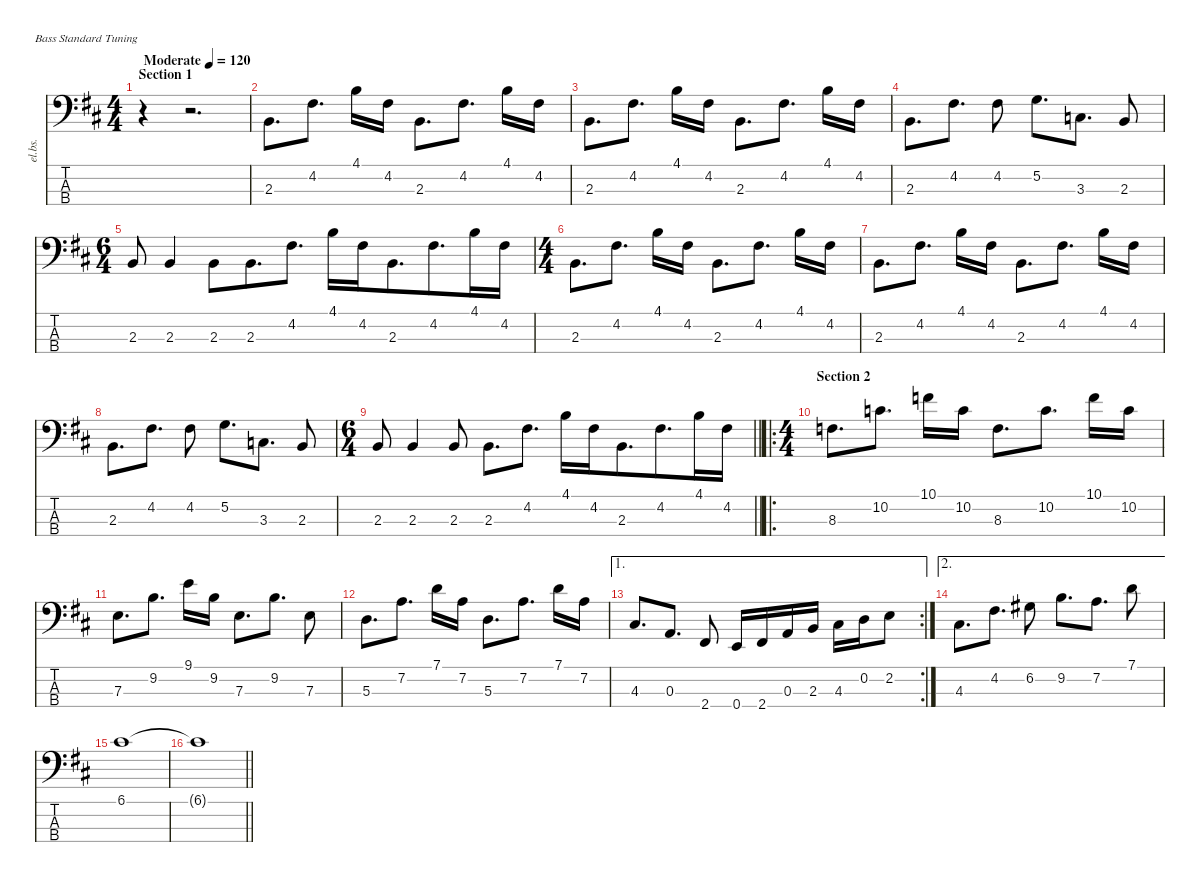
\defaultSystemsLayout 4
\hideDynamics
\bracketExtendMode nobrackets
\otherSystemsTrackNameOrientation horizontal
\track ("Bass" "el.bs.") {instrument electricbassfinger}
\staff {score tabs}
\tuning (G2 D2 A1 E1)
\ts (4 4)
\beaming (8 2 2 2 2)
\section ("" "Section 1")
\tempo (120 "Moderate")
\clef f4
\ks d
r.4{dy f instrument electricbassfinger} r.2{d} |
2.3{acc forcenatural}.8{d} 4.2{acc #}.8{d} 4.1{acc forcenatural}.16 4.2{acc #}.16 2.3{acc forcenatural}.8{d} 4.2{acc #}.8{d} 4.1{acc forcenatural}.16 4.2{acc #}.16 |
2.3{acc forcenatural}.8{d} 4.2{acc #}.8{d} 4.1{acc forcenatural}.16 4.2{acc #}.16 2.3{acc forcenatural}.8{d} 4.2{acc #}.8{d} 4.1{acc forcenatural}.16 4.2{acc #}.16 |
2.3{acc forcenatural}.8{d} 4.2{acc #}.8{d} 4.2{acc #}.8 5.2{acc forcenatural}.8{d} 3.3{acc forcenatural}.8{d} 2.3{acc forcenatural}.8 |
\ts (6 4)
\beaming (8 6 6)
2.3{acc forcenatural}.8 2.3{acc forcenatural}.4 2.3{acc forcenatural}.8 2.3{acc forcenatural}.8{d} 4.2{acc #}.8{d} 4.1{acc forcenatural}.16 4.2{acc #}.16 2.3{acc forcenatural}.8{d} 4.2{acc #}.8{d} 4.1{acc forcenatural}.16 4.2{acc #}.16 |
\ts (4 4)
\beaming (8 2 2 2 2)
2.3{acc forcenatural}.8{d} 4.2{acc #}.8{d} 4.1{acc forcenatural}.16 4.2{acc #}.16 2.3{acc forcenatural}.8{d} 4.2{acc #}.8{d} 4.1{acc forcenatural}.16 4.2{acc #}.16 |
2.3{acc forcenatural}.8{d} 4.2{acc #}.8{d} 4.1{acc forcenatural}.16 4.2{acc #}.16 2.3{acc forcenatural}.8{d} 4.2{acc #}.8{d} 4.1{acc forcenatural}.16 4.2{acc #}.16 |
2.3{acc forcenatural}.8{d} 4.2{acc #}.8{d} 4.2{acc #}.8 5.2{acc forcenatural}.8{d} 3.3{acc forcenatural}.8{d} 2.3{acc forcenatural}.8 |
\ts (6 4)
\beaming (8 2 2 2 6)
\barLineRight lightlight
2.3{acc forcenatural}.8 2.3{acc forcenatural}.4 2.3{acc forcenatural}.8 2.3{acc forcenatural}.8{d} 4.2{acc #}.8{d} 4.1{acc forcenatural}.16 4.2{acc #}.16 2.3{acc forcenatural}.8{d} 4.2{acc #}.8{d} 4.1{acc forcenatural}.16 4.2{acc #}.16 |
\ro
\ts (4 4)
\beaming (8 2 2 2 2)
\section ("" "Section 2")
8.3{acc forcenatural}.8{d} 10.2{acc forcenatural}.8{d} 10.1{acc forcenatural}.16 10.2{acc forcenatural}.16 8.3{acc forcenatural}.8{d} 10.2{acc forcenatural}.8{d} 10.1{acc forcenatural}.16 10.2{acc forcenatural}.16 |
7.3{acc forcenatural}.8{d} 9.2{acc forcenatural}.8{d} 9.1{acc forcenatural}.16 9.2{acc forcenatural}.16 7.3{acc forcenatural}.8{d} 9.2{acc forcenatural}.8{d} 7.3{acc forcenatural}.8 |
5.3{acc forcenatural}.8{d} 7.2{acc forcenatural}.8{d} 7.1{acc forcenatural}.16 7.2{acc forcenatural}.16 5.3{acc forcenatural}.8{d} 7.2{acc forcenatural}.8{d} 7.1{acc forcenatural}.16 7.2{acc forcenatural}.16 |
\ae 1
\rc 2
4.3{acc #}.8{d} 0.3{acc forcenatural}.8{d} 2.4{acc #}.8 0.4{acc forcenatural}.16 2.4{acc #}.16 0.3{acc forcenatural}.16 2.3{acc forcenatural}.16 4.3{acc #}.16 0.2{acc forcenatural}.16 2.2{acc forcenatural}.8 |
\ae 2
4.3{acc #}.8{d} 4.2{acc #}.8{d} 6.2{acc #}.8 9.2{acc forcenatural}.8{d} 7.2{acc forcenatural}.8{d} 7.1{acc forcenatural}.8 |
6.1{acc #}.1 |
\barLineRight lightlight
6.1{t acc #}.1
